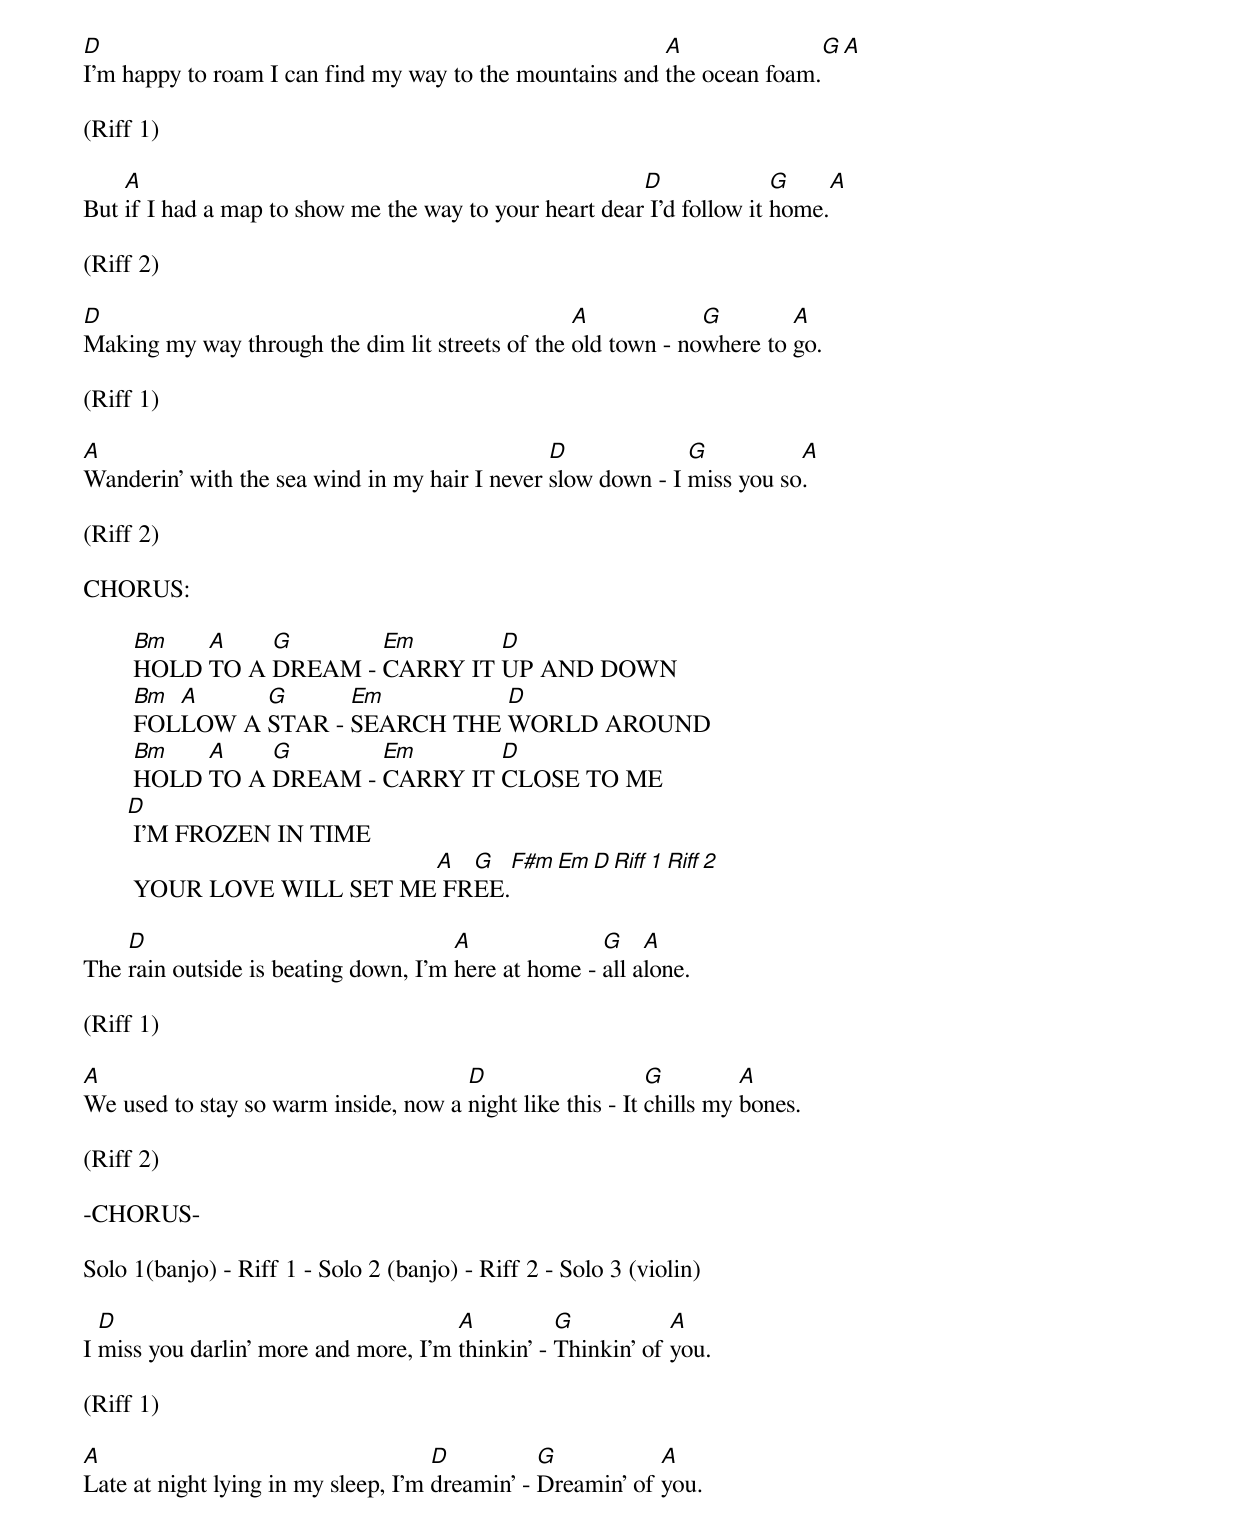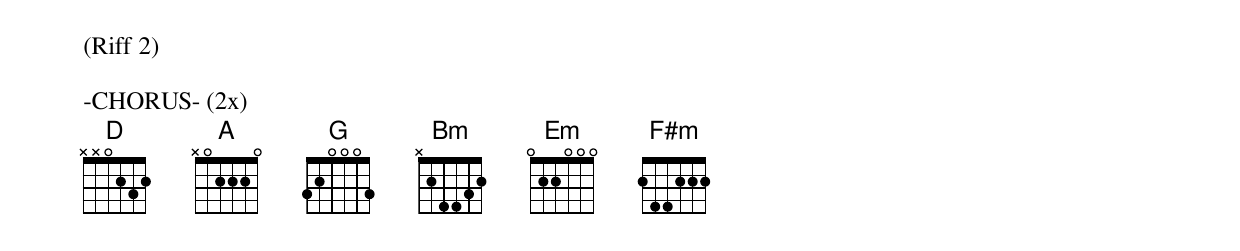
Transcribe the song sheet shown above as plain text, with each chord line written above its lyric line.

D							 A		       G     A
I'm happy to roam I can find my way to the mountains and the ocean foam.

(Riff 1)

    A					                D              G         A
But if I had a map to show me the way to your heart dear I'd follow it home.

(Riff 2)

D                                                A            G        A
Making my way through the dim lit streets of the old town - nowhere to go.

(Riff 1)

A                                              D             G	        A
Wanderin' with the sea wind in my hair I never slow down - I miss you so.

(Riff 2)

CHORUS:

	Bm   A    G       Em       D
	HOLD TO A DREAM - CARRY IT UP AND DOWN
	Bm A     G      Em         D
	FOLLOW A STAR - SEARCH THE WORLD AROUND
	Bm   A    G       Em       D
	HOLD TO A DREAM - CARRY IT CLOSE TO ME
       D
	I'M FROZEN IN TIME
                             A  G  F#m  Em  D   Riff 1   Riff 2
	YOUR LOVE WILL SET ME FREE.

    D                                 A              G    A
The rain outside is beating down, I'm here at home - all alone.

(Riff 1)

A                                     D                    G         A
We used to stay so warm inside, now a night like this - It chills my bones.

(Riff 2)

-CHORUS-

Solo 1(banjo) - Riff 1 - Solo 2 (banjo) - Riff 2 - Solo 3 (violin)

  D                                   A          G           A
I miss you darlin' more and more, I'm thinkin' - Thinkin' of you.

(Riff 1)

A                                    D          G           A
Late at night lying in my sleep, I'm dreamin' - Dreamin' of you.

(Riff 2)

-CHORUS- (2x)
